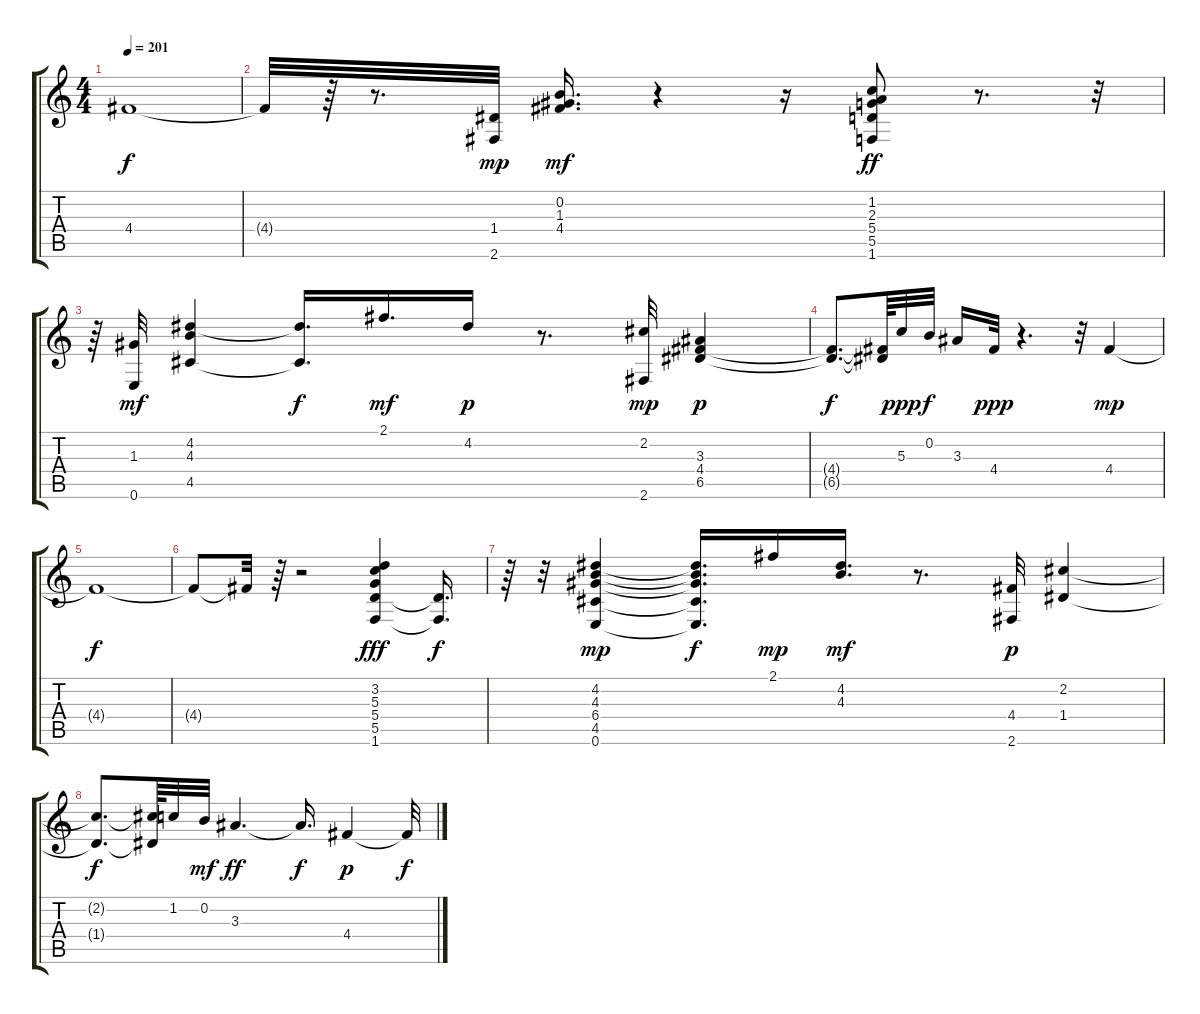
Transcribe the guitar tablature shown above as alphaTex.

\track "" {instrument electricguitarjazz}
\staff {score tabs}
\tuning (E4 B3 G3 D3 A2 E2) {hide}
\ts (4 4)
\tempo 201
\clef g2
\ks c
4.4{t}.1{dy f} |
4.4{t}.32 r.64 r.8{d} (1.4 2.6).32{dy mp} (0.2 1.3 4.4).16{d dy mf} r.4 r.16 (1.2 2.3 5.4 5.5 1.6).8{dy ff} r.8{d} r.32 |
r.64 (1.3 0.6).32{dy mf} (4.2 4.3 4.5).4 (4.2{t} 4.5{t}).16{d dy f} 2.1.16{d dy mf} 4.2.16{dy p} r.8{d} (2.2 2.6).32{dy mp} (3.3 4.4 6.5).4{dy p} |
(4.4{t} 6.5{t}).8{d dy f} (4.4{t} 6.5{t}).64 5.3.32{dy ppp} 0.2.32{dy f} 3.3.16 4.4.32{dy ppp} r.4{d} r.32 4.4.4{dy mp} |
4.4{t}.1{dy f} |
4.4{t}.8 4.4{t}.32 r.64 r.2 (3.2 5.3 5.4 5.5 1.6).4{dy fff} (5.5{t} 1.6{t}).16{d dy f} |
r.64 r.32 (4.2 4.3 6.4 4.5 0.6).4{dy mp} (4.2{t} 4.3{t} 6.4{t} 4.5{t} 0.6{t}).16{d dy f} 2.1.16{dy mp} (4.2 4.3).16{d dy mf} r.8{d} (4.4 2.6).32{dy p} (2.2 1.4).4 |
(2.2{t} 1.4{t}).8{d dy f} (2.2{t} 1.4{t}).64 1.2.32 0.2.32{dy mf} 3.3.4{d dy ff} 3.3{t}.16{d dy f} 4.4.4{dy p} 4.4{t}.32{dy f}
